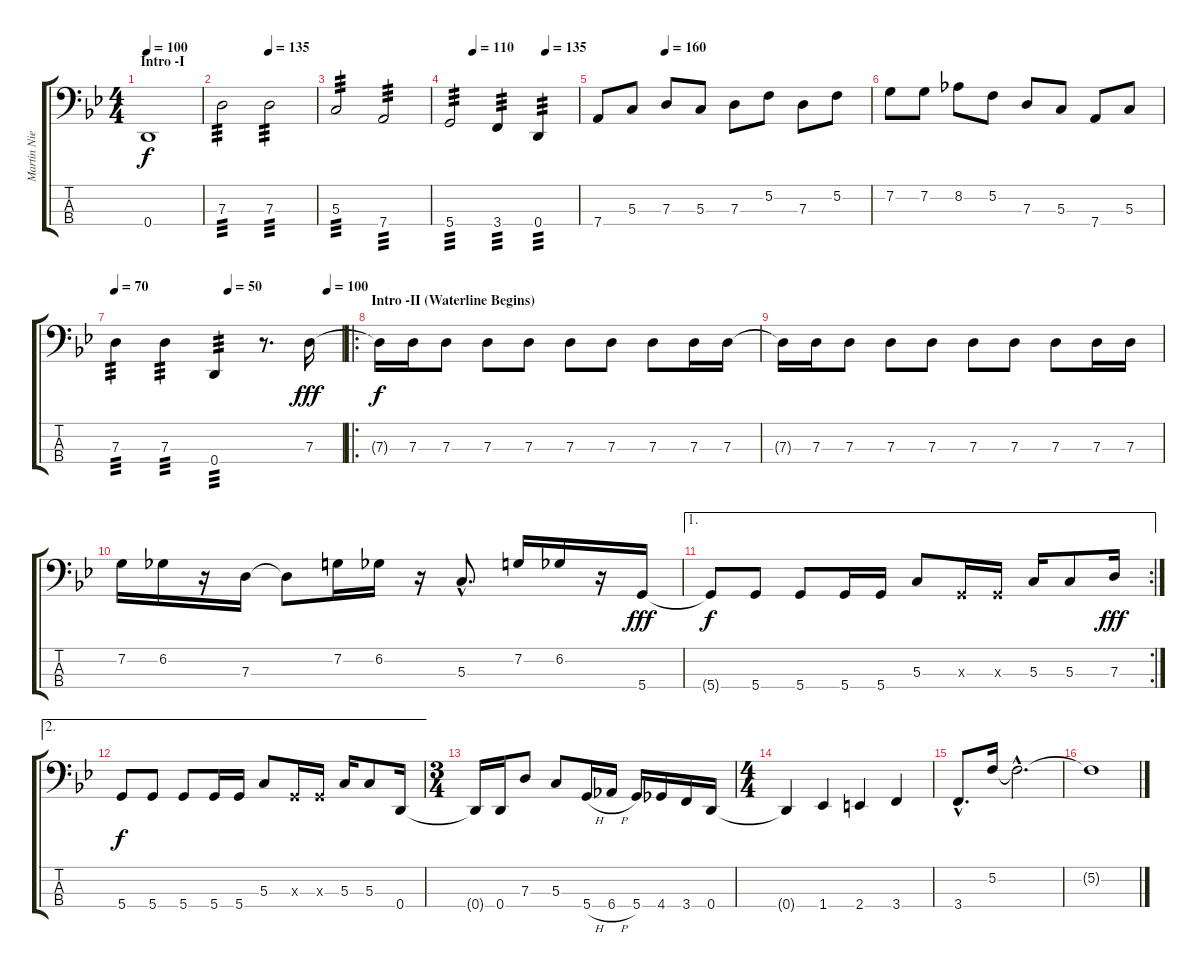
\track ("Martin Nielsen" "Martin Nie") {instrument electricbassfinger}
\staff {score tabs}
\tuning (F2 C2 G1 D1) {hide}
\ts (4 4)
\section ("" "Intro -I")
\tempo 100
\clef f4
\ks bb
0.4.1{dy f instrument electricbassfinger} |
\tempo (135 0.5)
7.3.2{tp 3 volume 10} 7.3.2{tp 3} |
5.3.2{tp 3} 7.4.2{tp 3} |
\tempo (110 0.1875)
\tempo (135 0.75)
5.4.2{tp 3} 3.4.4{tp 3} 0.4.4{tp 3} |
\tempo (160 0.25)
7.4.8 5.3.8 7.3.8 5.3.8 7.3.8 5.2.8 7.3.8 5.2.8 |
7.2.8 7.2.8 8.2.8 5.2.8 7.3.8 5.3.8 7.4.8 5.3.8 |
\tempo 70
\tempo (50 0.5)
\tempo (100 0.9375)
7.3.4{tp 3} 7.3.4{tp 3} 0.4.4{tp 3} r.8{d} 7.3.16{dy fff volume 16} |
\ro
\section ("" "Intro -II (Waterline Begins)")
7.3{t}.16{dy f} 7.3.16 7.3.8 7.3.8 7.3.8 7.3.8 7.3.8 7.3.8 7.3.16 7.3.16 |
7.3{t}.16 7.3.16 7.3.8 7.3.8 7.3.8 7.3.8 7.3.8 7.3.8 7.3.16 7.3.16 |
7.2.16 6.2.16 r.16 7.3.16 7.3{t}.8 7.2.16 6.2.16 r.16 5.3{hac}.8{d} 7.2.16 6.2.16 r.16 5.4.16{dy fff} |
\ae 1
\rc 2
5.4{t}.8{dy f} 5.4.8 5.4.8 5.4.16 5.4.16 5.3.8 0.3{x}.16 0.3{x}.16 5.3.16 5.3.8 7.3.16{dy fff} |
\ae 2
5.4.8{dy f} 5.4.8 5.4.8 5.4.16 5.4.16 5.3.8 0.3{x}.16 0.3{x}.16 5.3.16 5.3.8 0.4.16 |
\ts (3 4)
0.4{t}.16 0.4.16 7.3.8 5.3.8 5.4{h}.16 6.4{h}.16 5.4.16 4.4.16 3.4.16 0.4.16 |
\ts (4 4)
0.4{t}.4 1.4.4 2.4.4 3.4.4 |
3.4{hac}.8{d} 5.2.16 5.2{hac t}.2{d} |
5.2{t}.1
